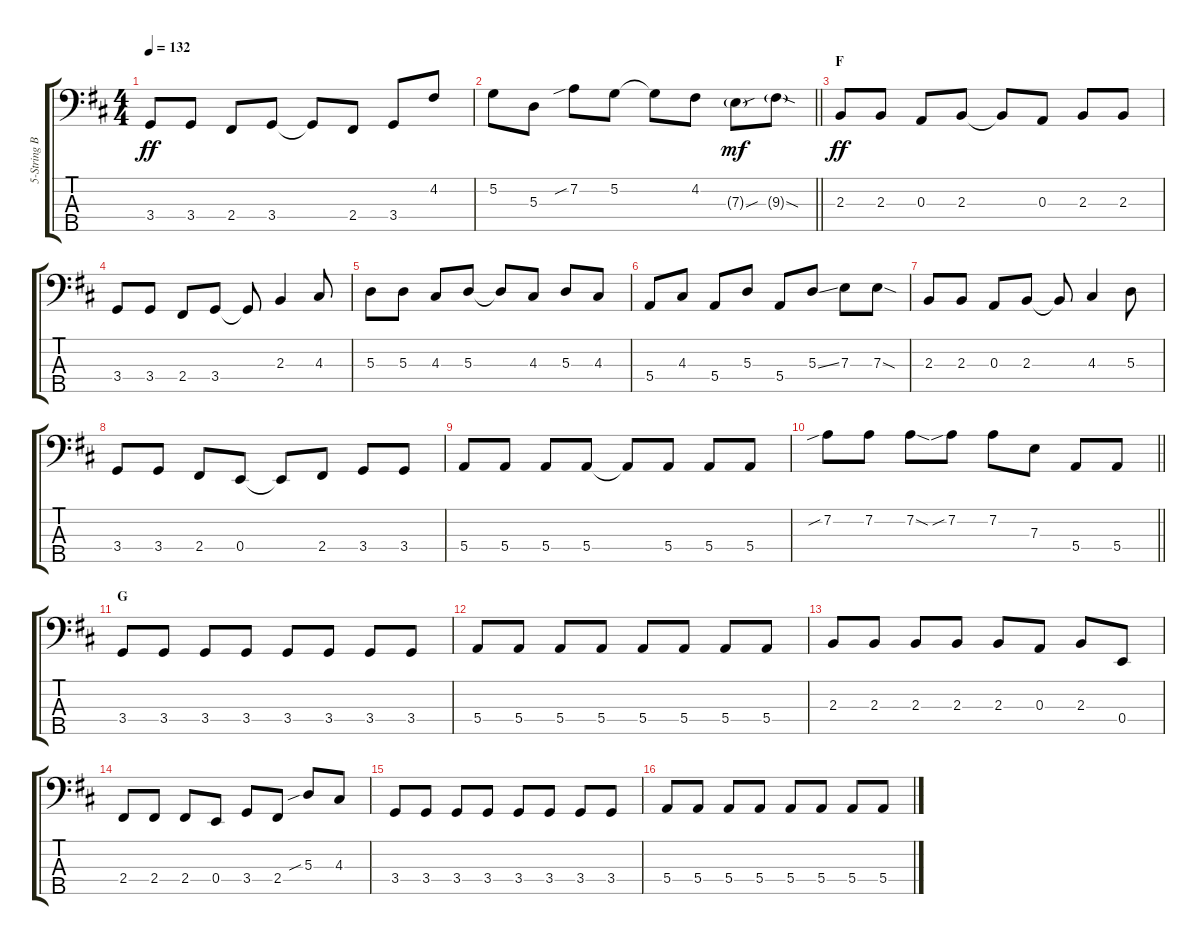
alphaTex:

\track ("5-String Bass" "5-String B") {instrument electricbasspick}
\staff {score tabs}
\tuning (G2 D2 A1 E1 B0) {hide}
\ts (4 4)
\tempo 132
\clef f4
\ks d
3.4.8{dy ff} 3.4.8 2.4.8 3.4.8 3.4{t}.8 2.4.8 3.4.8 4.2.8 |
\barLineRight lightlight
5.2.8 5.3.8 7.2{sib}.8 5.2.8 5.2{t}.8 4.2.8 7.3{sou g}.8{dy mf} 9.3{sod g}.8 |
\section ("" "F")
2.3.8{dy ff} 2.3.8 0.3.8 2.3.8 2.3{t}.8 0.3.8 2.3.8 2.3.8 |
3.4.8 3.4.8 2.4.8 3.4.8 3.4{t}.8 2.3.4 4.3.8 |
5.3.8 5.3.8 4.3.8 5.3.8 5.3{t}.8 4.3.8 5.3.8 4.3.8 |
5.4.8 4.3.8 5.4.8 5.3.8 5.4.8 5.3{ss}.8 7.3.8 7.3{sod}.8 |
2.3.8 2.3.8 0.3.8 2.3.8 2.3{t}.8 4.3.4 5.3.8 |
3.4.8 3.4.8 2.4.8 0.4.8 0.4{t}.8 2.4.8 3.4.8 3.4.8 |
5.4.8 5.4.8 5.4.8 5.4.8 5.4{t}.8 5.4.8 5.4.8 5.4.8 |
\barLineRight lightlight
7.2{sib}.8 7.2.8 7.2{sod}.8 7.2{sib}.8 7.2.8 7.3.8 5.4.8 5.4.8 |
\section ("" "G")
3.4.8 3.4.8 3.4.8 3.4.8 3.4.8 3.4.8 3.4.8 3.4.8 |
5.4.8 5.4.8 5.4.8 5.4.8 5.4.8 5.4.8 5.4.8 5.4.8 |
2.3.8 2.3.8 2.3.8 2.3.8 2.3.8 0.3.8 2.3.8 0.4.8 |
2.4.8 2.4.8 2.4.8 0.4.8 3.4.8 2.4.8 5.3{sib}.8 4.3.8 |
3.4.8 3.4.8 3.4.8 3.4.8 3.4.8 3.4.8 3.4.8 3.4.8 |
5.4.8 5.4.8 5.4.8 5.4.8 5.4.8 5.4.8 5.4.8 5.4.8
